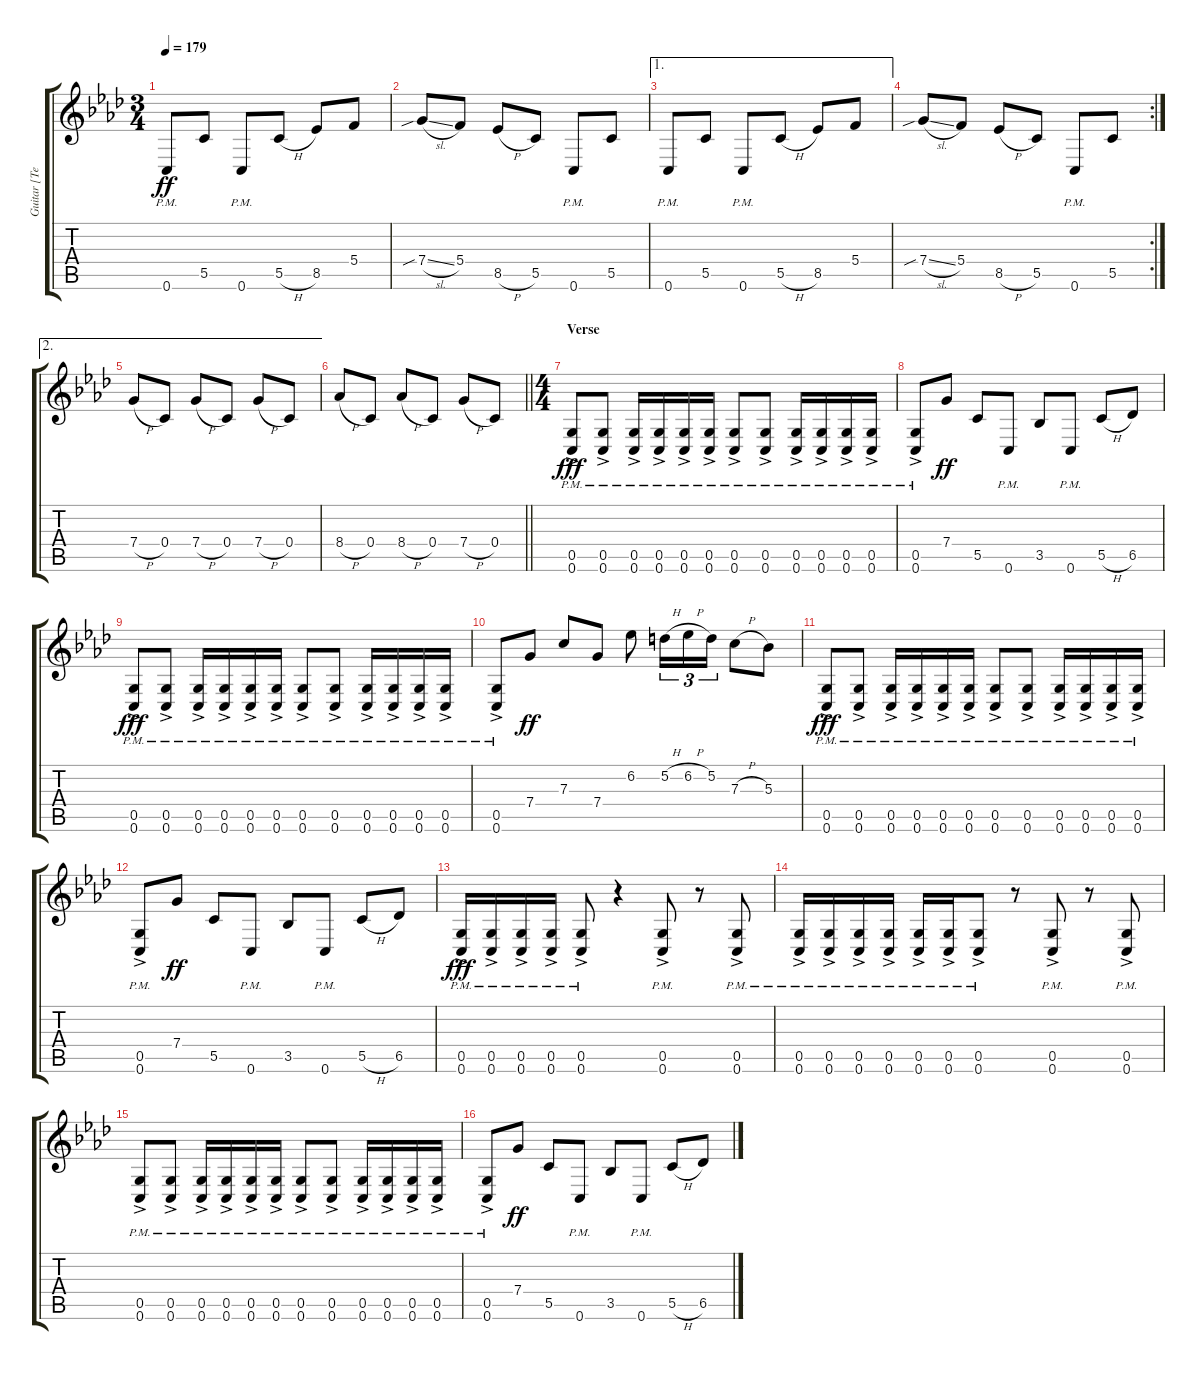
\track ("Guitar [Teppei]" "Guitar [Te") {instrument distortionguitar}
\staff {score tabs}
\tuning (D4 A3 F3 C3 G2 C2) {hide}
\ts (3 4)
\tempo 179
\clef g2
\ks ab
0.6{pm}.8{dy ff} 5.5.8 0.6{pm}.8 5.5{h}.8 8.5.8 5.4.8 |
7.4{sib sl}.8 5.4.8 8.5{h}.8 5.5.8 0.6{pm}.8 5.5.8 |
\ae 1
0.6{pm}.8 5.5.8 0.6{pm}.8 5.5{h}.8 8.5.8 5.4.8 |
\rc 2
7.4{sib sl}.8 5.4.8 8.5{h}.8 5.5.8 0.6{pm}.8 5.5.8 |
\ae 2
7.4{h}.8 0.4.8 7.4{h}.8 0.4.8 7.4{h}.8 0.4.8 |
\barLineRight lightlight
8.4{h}.8 0.4.8 8.4{h}.8 0.4.8 7.4{h}.8 0.4.8 |
\ts (4 4)
\section ("" "Verse")
(0.5{ac pm} 0.6{ac pm}).8{dy fff} (0.5{ac pm} 0.6{ac pm}).8 (0.5{ac pm} 0.6{ac pm}).16 (0.5{ac pm} 0.6{ac pm}).16 (0.5{ac pm} 0.6{ac pm}).16 (0.5{ac pm} 0.6{ac pm}).16 (0.5{ac pm} 0.6{ac pm}).8 (0.5{ac pm} 0.6{ac pm}).8 (0.5{ac pm} 0.6{ac pm}).16 (0.5{ac pm} 0.6{ac pm}).16 (0.5{ac pm} 0.6{ac pm}).16 (0.5{ac pm} 0.6{ac pm}).16 |
(0.5{ac pm} 0.6{ac pm}).8 7.4.8{dy ff} 5.5.8 0.6{pm}.8 3.5.8 0.6{pm}.8 5.5{h}.8 6.5.8 |
(0.5{ac pm} 0.6{ac pm}).8{dy fff} (0.5{ac pm} 0.6{ac pm}).8 (0.5{ac pm} 0.6{ac pm}).16 (0.5{ac pm} 0.6{ac pm}).16 (0.5{ac pm} 0.6{ac pm}).16 (0.5{ac pm} 0.6{ac pm}).16 (0.5{ac pm} 0.6{ac pm}).8 (0.5{ac pm} 0.6{ac pm}).8 (0.5{ac pm} 0.6{ac pm}).16 (0.5{ac pm} 0.6{ac pm}).16 (0.5{ac pm} 0.6{ac pm}).16 (0.5{ac pm} 0.6{ac pm}).16 |
(0.5{ac pm} 0.6{ac pm}).8 7.4.8{dy ff} 7.3.8 7.4.8 6.2.8 5.2{h}.16{tu (3 2)} 6.2{h}.16{tu (3 2)} 5.2.16{tu (3 2)} 7.3{h}.8 5.3.8 |
(0.5{ac pm} 0.6{ac pm}).8{dy fff} (0.5{ac pm} 0.6{ac pm}).8 (0.5{ac pm} 0.6{ac pm}).16 (0.5{ac pm} 0.6{ac pm}).16 (0.5{ac pm} 0.6{ac pm}).16 (0.5{ac pm} 0.6{ac pm}).16 (0.5{ac pm} 0.6{ac pm}).8 (0.5{ac pm} 0.6{ac pm}).8 (0.5{ac pm} 0.6{ac pm}).16 (0.5{ac pm} 0.6{ac pm}).16 (0.5{ac pm} 0.6{ac pm}).16 (0.5{ac pm} 0.6{ac pm}).16 |
(0.5{ac pm} 0.6{ac pm}).8 7.4.8{dy ff} 5.5.8 0.6{pm}.8 3.5.8 0.6{pm}.8 5.5{h}.8 6.5.8 |
(0.5{ac pm} 0.6{ac pm}).16{dy fff} (0.5{ac pm} 0.6{ac pm}).16 (0.5{ac pm} 0.6{ac pm}).16 (0.5{ac pm} 0.6{ac pm}).16 (0.5{ac pm} 0.6{ac pm}).8 r.4 (0.5{ac pm} 0.6{ac pm}).8 r.8 (0.5{ac pm} 0.6{ac pm}).8 |
(0.5{ac pm} 0.6{ac pm}).16 (0.5{ac pm} 0.6{ac pm}).16 (0.5{ac pm} 0.6{ac pm}).16 (0.5{ac pm} 0.6{ac pm}).16 (0.5{ac pm} 0.6{ac pm}).16 (0.5{ac pm} 0.6{ac pm}).16 (0.5{ac pm} 0.6{ac pm}).8 r.8 (0.5{ac pm} 0.6{ac pm}).8 r.8 (0.5{ac pm} 0.6{ac pm}).8 |
(0.5{ac pm} 0.6{ac pm}).8 (0.5{ac pm} 0.6{ac pm}).8 (0.5{ac pm} 0.6{ac pm}).16 (0.5{ac pm} 0.6{ac pm}).16 (0.5{ac pm} 0.6{ac pm}).16 (0.5{ac pm} 0.6{ac pm}).16 (0.5{ac pm} 0.6{ac pm}).8 (0.5{ac pm} 0.6{ac pm}).8 (0.5{ac pm} 0.6{ac pm}).16 (0.5{ac pm} 0.6{ac pm}).16 (0.5{ac pm} 0.6{ac pm}).16 (0.5{ac pm} 0.6{ac pm}).16 |
(0.5{ac pm} 0.6{ac pm}).8 7.4.8{dy ff} 5.5.8 0.6{pm}.8 3.5.8 0.6{pm}.8 5.5{h}.8 6.5.8
